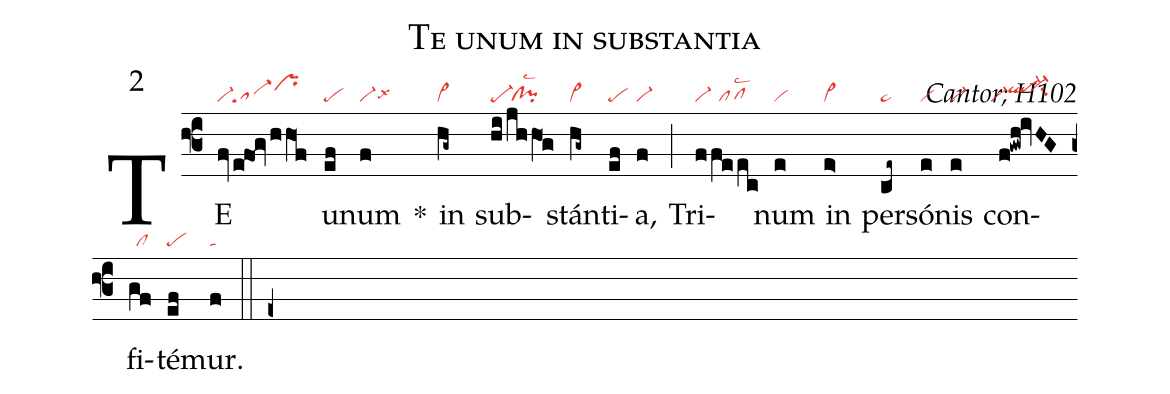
name:Te unum in substantia;
mode:2;
commentary:Cantor; H102;
nabc-lines:1;
%%
(f3)
TE(fv|vi-|e!foghhO1f|sa-prhj) u(ef|pe)num(f|vi-lsx6) *()
in(hg~|cl~) sub(hi|pe-|/jhhO1g|/cl!pilsc2)stán(hg~|cl~)ti(ef|pe)a,(f|vi-) (;)
Tri(f|vi-|fe/ec|//pflsc2)num(e|vi) in(e>|vi>) per(ce~|pe~)só(e|vi)nis(e|vi-)
con(f!gwh!ivHG|``vi-ql-hi```ci-hi)fi(gf|//cl)té(ef|pe)mur.(f|ta) (::e+)
